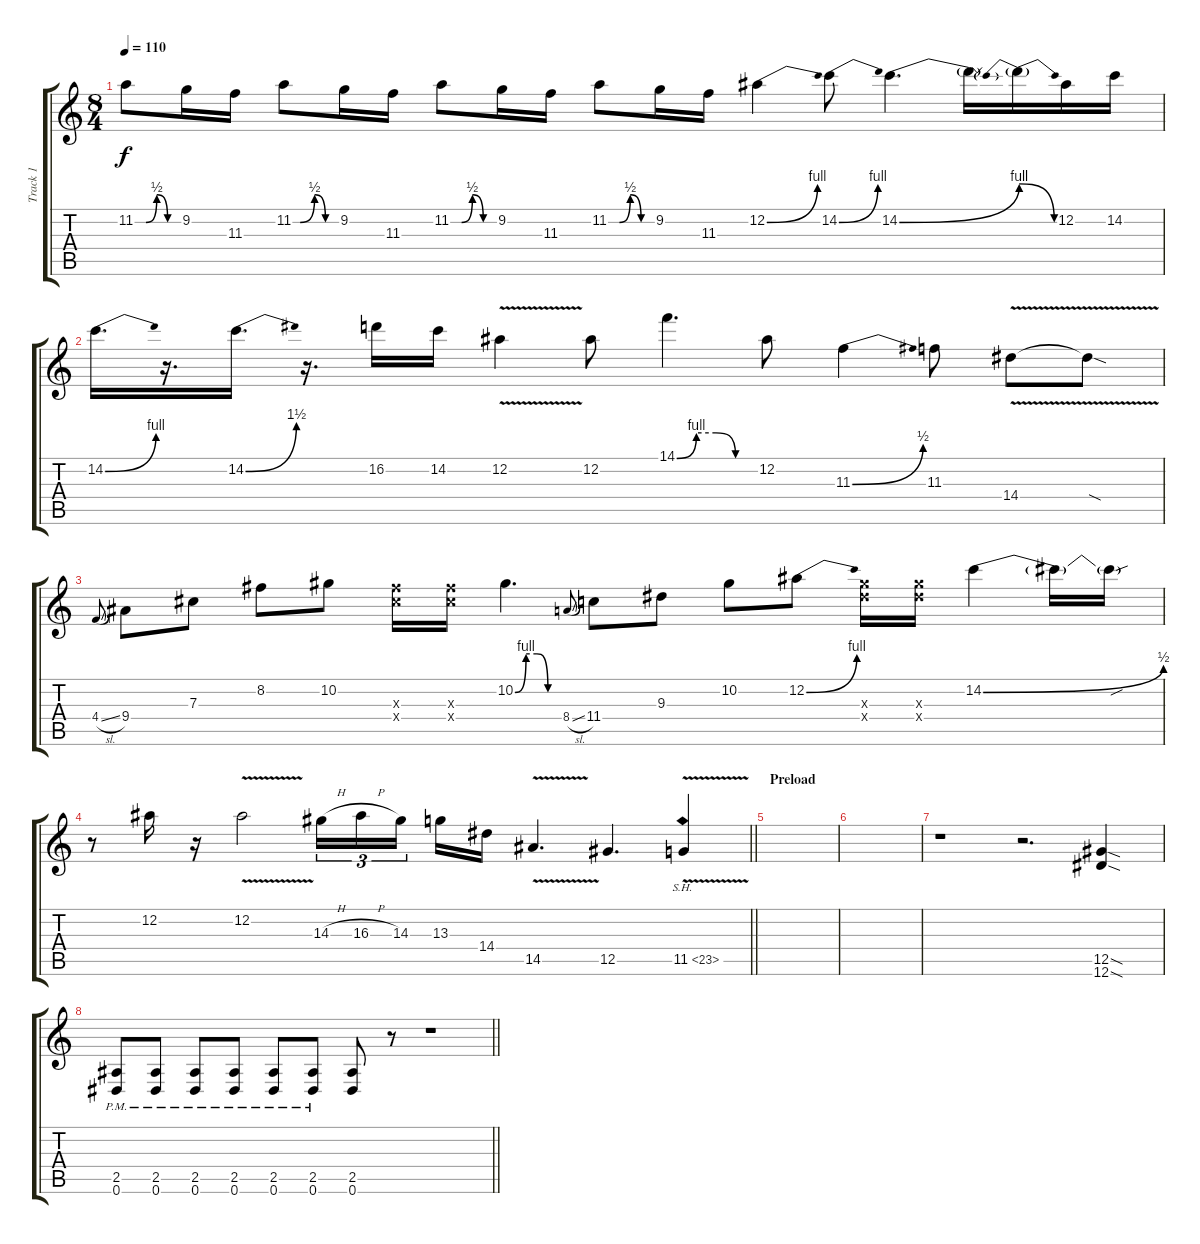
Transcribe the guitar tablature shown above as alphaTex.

\track ("Track 1" "Track 1") {instrument overdrivenguitar}
\staff {score tabs}
\tuning (Eb4 Bb3 Gb3 Db3 Ab2 Eb2) {hide}
\ts (8 4)
\tempo 110
\clef g2
\ks c
11.2{be (custom 0 0 15 0 30 2 45 0 60 0)}.8{dy f} 9.2.16 11.3.16 11.2{be (custom 0 0 10 0 30 2 45 0 60 0)}.8 9.2.16 11.3.16 11.2{be (custom 0 0 15 0 30 2 45 0 60 0)}.8 9.2.16 11.3.16 11.2{be (custom 0 0 15 0 30 2 45 0 60 0)}.8 9.2.16 11.3.16 12.2{be (bend 0 0 60 4)}.4 14.2{be (bend 0 0 60 4)}.8 14.2{be (bend 0 0 60 4)}.4{d} 14.2{t}.16 14.2{be (prebendrelease 0 4 60 0) t}.16 12.2.16 14.2.16 |
14.2{be (bend 0 0 60 4)}.16{d} r.16{d} 14.2{be (bend 0 0 60 6)}.16{d} r.16{d} 16.2.16 14.2.16 12.2{v}.4 12.2.8 14.1{be (custom 0 0 15 4 30 4 45 0 60 0)}.4{d} 12.2.8 11.3{be (bend 0 0 60 2)}.4 11.3.8 14.4{v}.8 14.4{sod t}.8 |
4.4{sl}.8{gr onbeat} 9.4.8 7.3.8 8.2.8 10.2.8 (12.3{x} 12.4{x}).16 (12.3{x} 12.4{x}).16 10.2{be (custom 0 0 15 4 30 4 45 0 60 0)}.4{d} 8.4{sl}.8{gr onbeat} 11.4.8 9.3.8 10.2.8 12.2{be (bend 0 0 60 4)}.8 (14.3{x} 14.4{x}).16 (14.3{x} 14.4{x}).16 14.2{be (bend 0 0 60 2)}.4 14.2{t}.16 14.2{sou t}.16 |
\barLineRight lightlight
r.8 12.2.16 r.16 12.2{v}.2 14.3{h}.16{tu (3 2)} 16.3{h}.16{tu (3 2)} 14.3.16{tu (3 2) beam splitsecondary} 13.3.16 14.4.16 14.5{v}.4{d} 12.5.4{d} 11.5{sh 12 v}.4 |
\section ("" "Preload")
|
|
r.1 r.2{d} (12.5{sod} 12.6{sod}).4 |
\barLineRight lightlight
(2.5{pm} 0.6{pm}).8 (2.5{pm} 0.6{pm}).8 (2.5{pm} 0.6{pm}).8 (2.5{pm} 0.6{pm}).8 (2.5{pm} 0.6{pm}).8 (2.5{pm} 0.6{pm}).8 (2.5 0.6).8 r.8 r.1
